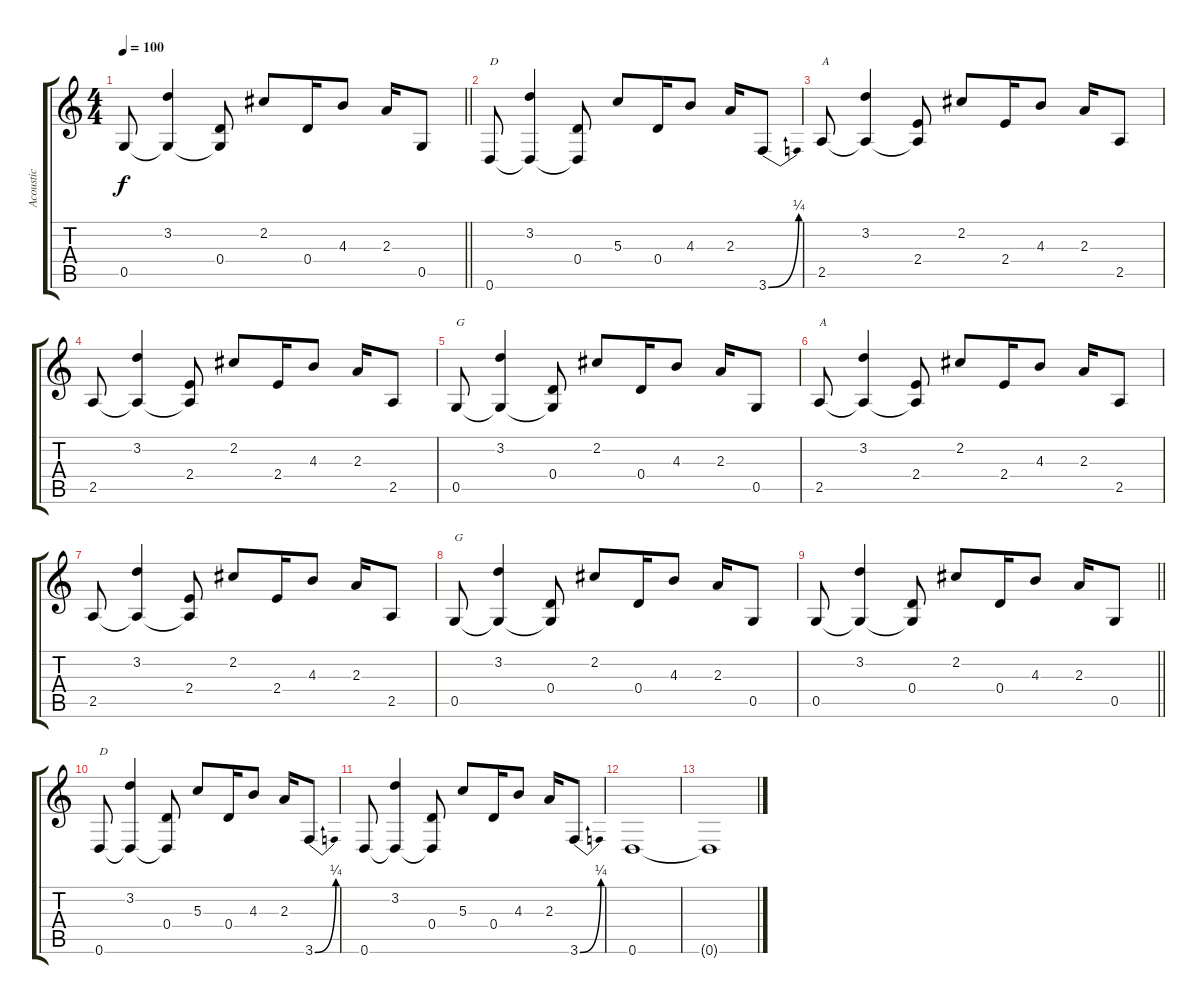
\track ("Acoustic" "Acoustic") {instrument acousticguitarsteel}
\staff {score tabs}
\tuning (E4 B3 G3 D3 G2 D2) {hide}
\ts (4 4)
\tempo 100
\clef g2
\barLineRight lightlight
\ks c
0.5.8{dy f} (3.2 0.5{t}).4 (0.4 0.5{t}).8 2.2.8 0.4.16 4.3.8 2.3.16 0.5.8 |
0.6.8{txt "D"} (3.2 0.6{t}).4 (0.4 0.6{t}).8 5.3.8 0.4.16 4.3.8 2.3.16 3.6{be (bend 0 0 60 1)}.8 |
2.5.8{txt "A"} (3.2 2.5{t}).4 (2.4 2.5{t}).8 2.2.8 2.4.16 4.3.8 2.3.16 2.5.8 |
2.5.8 (3.2 2.5{t}).4 (2.4 2.5{t}).8 2.2.8 2.4.16 4.3.8 2.3.16 2.5.8 |
0.5.8{txt "G"} (3.2 0.5{t}).4 (0.4 0.5{t}).8 2.2.8 0.4.16 4.3.8 2.3.16 0.5.8 |
2.5.8{txt "A"} (3.2 2.5{t}).4 (2.4 2.5{t}).8 2.2.8 2.4.16 4.3.8 2.3.16 2.5.8 |
2.5.8 (3.2 2.5{t}).4 (2.4 2.5{t}).8 2.2.8 2.4.16 4.3.8 2.3.16 2.5.8 |
0.5.8{txt "G"} (3.2 0.5{t}).4 (0.4 0.5{t}).8 2.2.8 0.4.16 4.3.8 2.3.16 0.5.8 |
\barLineRight lightlight
0.5.8 (3.2 0.5{t}).4 (0.4 0.5{t}).8 2.2.8 0.4.16 4.3.8 2.3.16 0.5.8 |
0.6.8{txt "D"} (3.2 0.6{t}).4 (0.4 0.6{t}).8 5.3.8 0.4.16 4.3.8 2.3.16 3.6{be (bend 0 0 60 1)}.8 |
0.6.8 (3.2 0.6{t}).4 (0.4 0.6{t}).8 5.3.8 0.4.16 4.3.8 2.3.16 3.6{be (bend 0 0 60 1)}.8 |
0.6.1 |
0.6{t}.1
